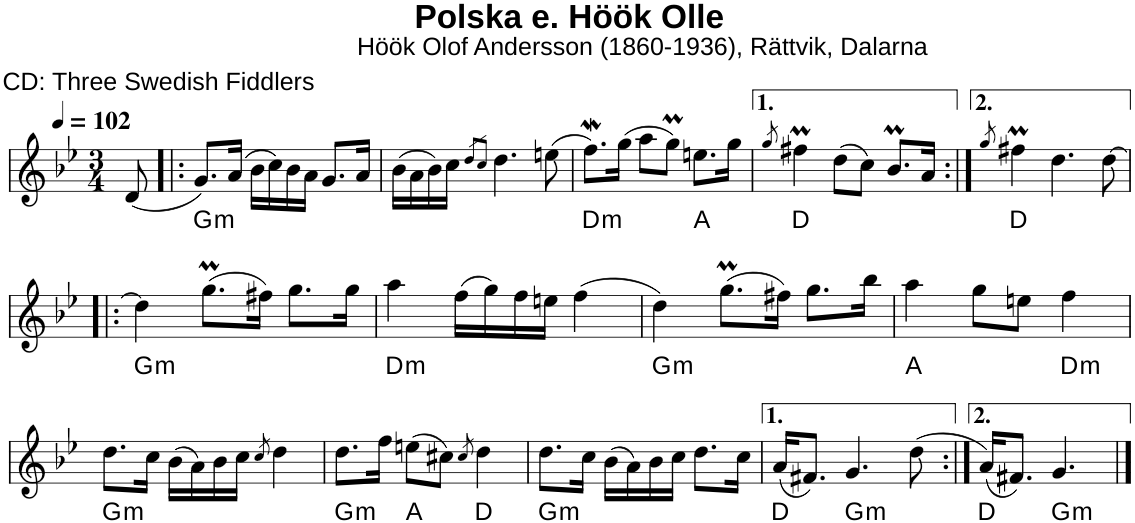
**kern	**harte
*part1	*part1
*staff1	*
*I"Piano	*
*I'Pno.	*
*clefG2	*
*k[b-e-]	*
*M3/4	*
=1	=1
(8d/	.
=2!|:	=2!|:
*MM102	*
!	!LO:H:kt=m
8.g/L)	G:min
(16a/Jk	.
16b-\LL	.
16cc\)	.
16b-\	.
16a\JJ	.
8.g/L	.
16a/Jk	.
=3	=3
(16b-\LL	.
16a\	.
16b-\)	.
16cc\JJ	.
8qdd/L	.
8qcc/J	.
4.dd\	.
(8een\	.
=4	=4
!	!LO:H:kt=m
8.ffW\L)	D:min
(16gg\Jk	.
8aa\L	.
8ggM\J)	.
8.een\L	A:maj
16gg\Jk	.
=5	=5
8qgg/	.
4ff#Xm\	D:maj
(8dd\L	.
8cc\J)	.
8.b-M/L	.
16a/Jk	.
=6:|!	=6:|!
8qgg/	.
4ff#Xm\	D:maj
4.dd\	.
[8dd\	.
!!LO:LB:g=z
=7!|:	=7!|:
!	!LO:H:kt=m
4dd\]	G:min
(8.ggM\L	.
16ff#X\Jk)	.
8.gg\L	.
16gg\Jk	.
=8	=8
!	!LO:H:kt=m
4aa\	D:min
(16ff\LL	.
16gg\)	.
16ff\	.
16een\JJ	.
(4ff\	.
=9	=9
!	!LO:H:kt=m
4dd\)	G:min
(8.ggM\L	.
16ff#X\Jk)	.
8.gg\L	.
16bb-\Jk	.
=10	=10
4aa\	A:maj
8gg\L	.
8een\J	.
!	!LO:H:kt=m
4ff\	D:min
!!LO:LB:g=z
=11	=11
!	!LO:H:kt=m
8.dd\L	G:min
16cc\Jk	.
(16b-\LL	.
16a\)	.
16b-\	.
16cc\JJ	.
8qcc/	.
4dd\	.
=12	=12
!	!LO:H:kt=m
8.dd\L	G:min
16ff\Jk	.
(8een\L	A:maj
8cc#X\J)	.
8qcc#/	.
4dd\	D:maj
=13	=13
!	!LO:H:kt=m
8.dd\L	G:min
16cc\Jk	.
(16b-\LL	.
16a\)	.
16b-\	.
16cc\JJ	.
8.dd\L	.
16cc\Jk	.
=14	=14
(16a/KL	D:maj
8.f#X/J)	.
!	!LO:H:kt=m
4.g/	G:min
(8dd\	.
=15:|!	=15:|!
(16a/KL)	D:maj
8.f#X/J)	.
!	!LO:H:kt=m
4.g/	G:min
==	==
*-	*-
